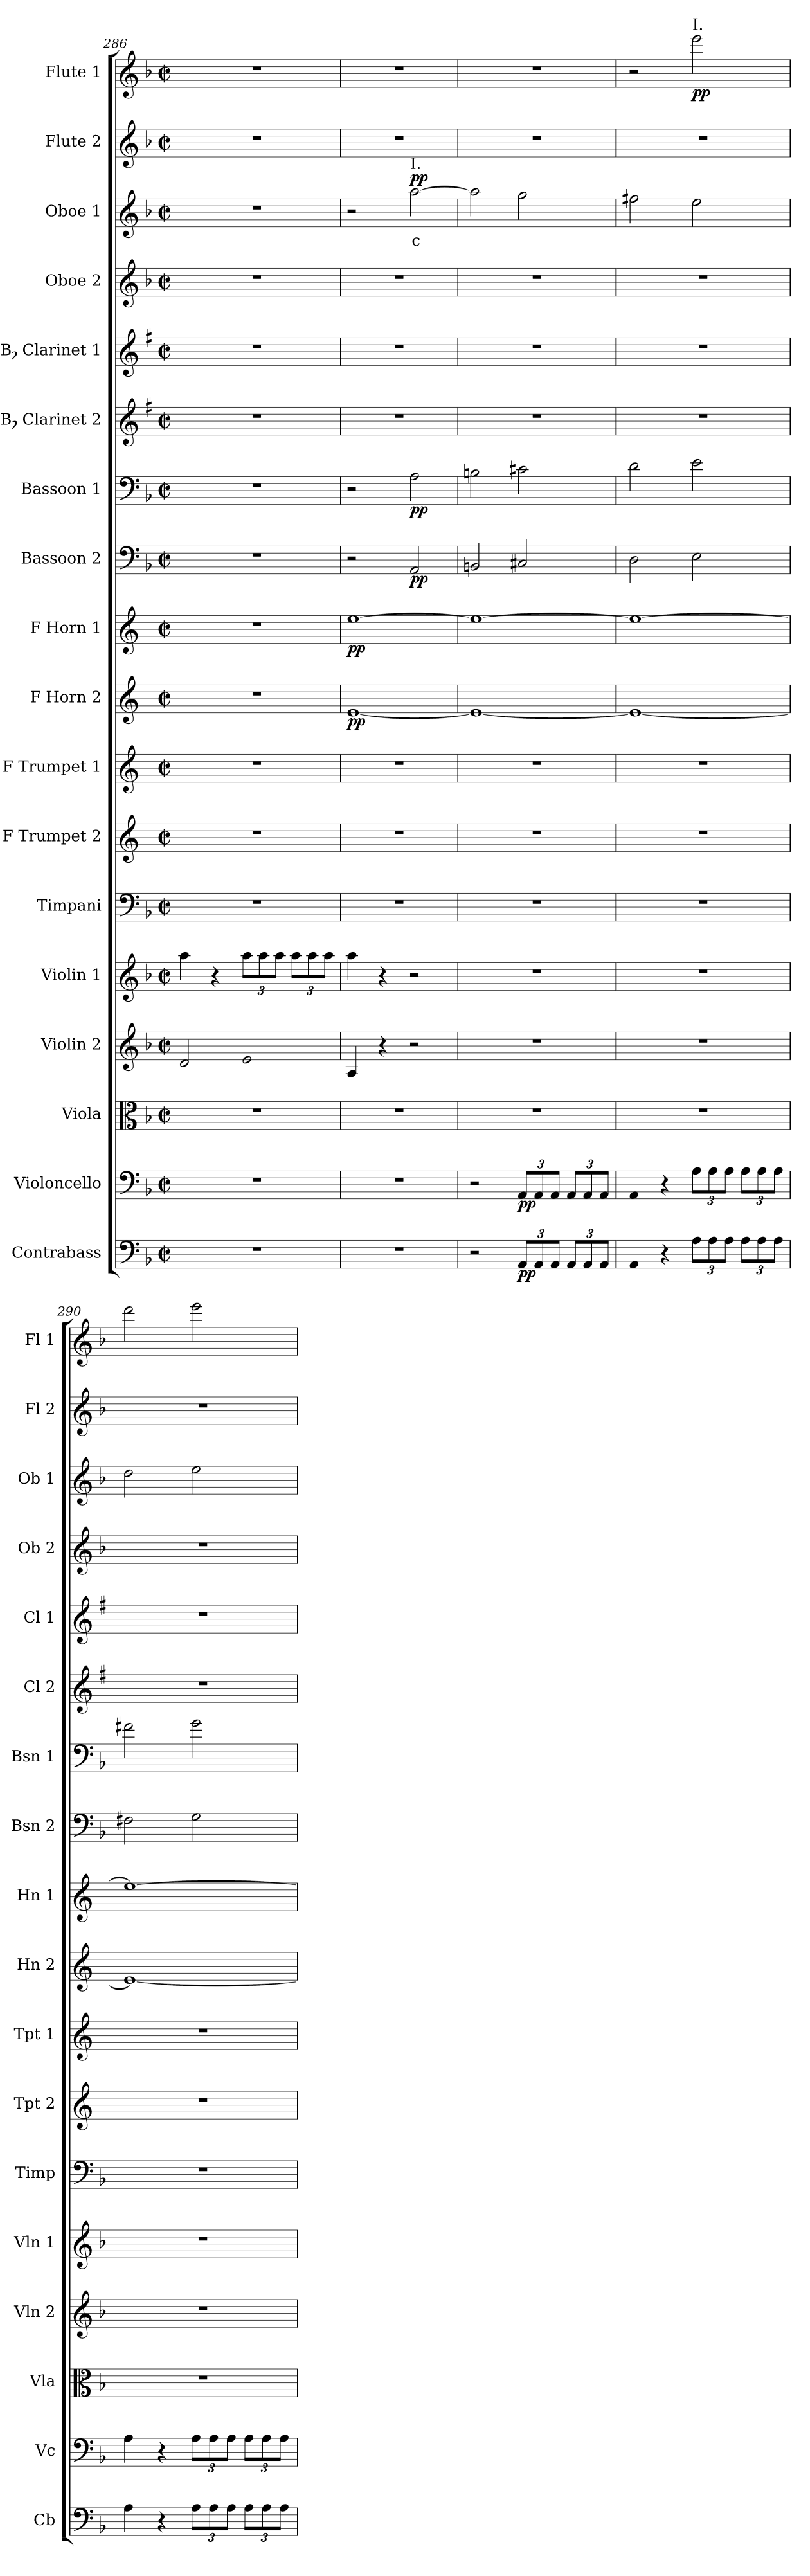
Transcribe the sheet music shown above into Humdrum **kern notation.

**kern	**dynam	**kern	**dynam	**kern	**kern	**kern	**kern	**kern	**kern	**kern	**dynam	**kern	**dynam	**kern	**dynam	**kern	**dynam	**kern	**kern	**kern	**kern	**text	**dynam	**kern	**kern	**dynam
*part18	*part18	*part17	*part17	*part16	*part15	*part14	*part13	*part12	*part11	*part10	*part10	*part9	*part9	*part8	*part8	*part7	*part7	*part6	*part5	*part4	*part3	*part3	*part3	*part2	*part1	*part1
*staff18	*staff18	*staff17	*staff17	*staff16	*staff15	*staff14	*staff13	*staff12	*staff11	*staff10	*staff10	*staff9	*staff9	*staff8	*staff8	*staff7	*staff7	*staff6	*staff5	*staff4	*staff3	*staff3	*staff3	*staff2	*staff1	*staff1
*I"Contrabass	*	*I"Violoncello	*	*I"Viola	*I"Violin 2	*I"Violin 1	*I"Timpani	*I"F Trumpet 2	*I"F Trumpet 1	*I"F Horn 2	*	*I"F Horn 1	*	*I"Bassoon 2	*	*I"Bassoon 1	*	*I"Bb Clarinet 2	*I"Bb Clarinet 1	*I"Oboe 2	*I"Oboe 1	*	*	*I"Flute 2	*I"Flute 1	*
*I'Cb	*	*I'Vc	*	*I'Vla	*I'Vln 2	*I'Vln 1	*I'Timp	*I'Tpt 2	*I'Tpt 1	*I'Hn 2	*	*I'Hn 1	*	*I'Bsn 2	*	*I'Bsn 1	*	*I'Cl 2	*I'Cl 1	*I'Ob 2	*I'Ob 1	*	*	*I'Fl 2	*I'Fl 1	*
*clefF4	*	*clefF4	*	*clefC3	*clefG2	*clefG2	*clefF4	*clefG2	*clefG2	*clefG2	*	*clefG2	*	*clefF4	*	*clefF4	*	*clefG2	*clefG2	*clefG2	*clefG2	*	*	*clefG2	*clefG2	*
*ITrd7c12	*	*	*	*	*	*	*	*ITrd-3c-5	*ITrd-3c-5	*ITrd4c7	*	*ITrd4c7	*	*	*	*	*	*ITrd1c2	*ITrd1c2	*	*	*	*	*	*	*
*k[b-]	*	*k[b-]	*	*k[b-]	*k[b-]	*k[b-]	*k[b-]	*k[b-]	*k[b-]	*k[b-]	*	*k[b-]	*	*k[b-]	*	*k[b-]	*	*k[b-]	*k[b-]	*k[b-]	*k[b-]	*	*	*k[b-]	*k[b-]	*
*M2/2	*	*M2/2	*	*M2/2	*M2/2	*M2/2	*M2/2	*M2/2	*M2/2	*M2/2	*	*M2/2	*	*M2/2	*	*M2/2	*	*M2/2	*M2/2	*M2/2	*M2/2	*	*	*M2/2	*M2/2	*
*met(c|)	*	*met(c|)	*	*met(c|)	*met(c|)	*met(c|)	*met(c|)	*met(c|)	*met(c|)	*met(c|)	*	*met(c|)	*	*met(c|)	*	*met(c|)	*	*met(c|)	*met(c|)	*met(c|)	*met(c|)	*	*	*met(c|)	*met(c|)	*
=286	=286	=286	=286	=286	=286	=286	=286	=286	=286	=286	=286	=286	=286	=286	=286	=286	=286	=286	=286	=286	=286	=286	=286	=286	=286	=286
1r	.	1r	.	1r	2d/	4aa\	1r	1r	1r	1r	.	1r	.	1r	.	1r	.	1r	1r	1r	1r	.	.	1r	1r	.
.	.	.	.	.	.	4r	.	.	.	.	.	.	.	.	.	.	.	.	.	.	.	.	.	.	.	.
*	*	*	*	*	*	*Xbrackettup	*	*	*	*	*	*	*	*	*	*	*	*	*	*	*	*	*	*	*	*
.	.	.	.	.	2e/	12aa\L	.	.	.	.	.	.	.	.	.	.	.	.	.	.	.	.	.	.	.	.
.	.	.	.	.	.	12aa\	.	.	.	.	.	.	.	.	.	.	.	.	.	.	.	.	.	.	.	.
.	.	.	.	.	.	12aa\J	.	.	.	.	.	.	.	.	.	.	.	.	.	.	.	.	.	.	.	.
.	.	.	.	.	.	12aa\L	.	.	.	.	.	.	.	.	.	.	.	.	.	.	.	.	.	.	.	.
.	.	.	.	.	.	12aa\	.	.	.	.	.	.	.	.	.	.	.	.	.	.	.	.	.	.	.	.
.	.	.	.	.	.	12aa\J	.	.	.	.	.	.	.	.	.	.	.	.	.	.	.	.	.	.	.	.
=287	=287	=287	=287	=287	=287	=287	=287	=287	=287	=287	=287	=287	=287	=287	=287	=287	=287	=287	=287	=287	=287	=287	=287	=287	=287	=287
!	!	!	!	!	!	!	!	!	!	!	!LO:DY:b	!	!LO:DY:b	!	!	!	!	!	!	!	!	!	!	!	!	!
1r	.	1r	.	1r	4A/	4aa\	1r	1r	1r	[1A	pp	[1a	pp	2r	.	2r	.	1r	1r	1r	2r	.	.	1r	1r	.
.	.	.	.	.	4r	4r	.	.	.	.	.	.	.	.	.	.	.	.	.	.	.	.	.	.	.	.
!	!	!	!	!	!	!	!	!	!	!	!	!	!	!	!	!	!	!	!	!	!LO:TX:a:t=I.	!	!	!	!	!
!	!	!	!	!	!	!	!	!	!	!	!	!	!	!	!LO:DY:b	!	!LO:DY:b	!	!	!	!	!LO:LY:b:color=#FF0000	!LO:DY:b	!	!	!
.	.	.	.	.	2r	2r	.	.	.	.	.	.	.	2AA/	pp	2A\	pp	.	.	.	[2aa\	c	pp	.	.	.
=288	=288	=288	=288	=288	=288	=288	=288	=288	=288	=288	=288	=288	=288	=288	=288	=288	=288	=288	=288	=288	=288	=288	=288	=288	=288	=288
2r	.	2r	.	1r	1r	1r	1r	1r	1r	1A_	.	1a_	.	2BBn/	.	2Bn\	.	1r	1r	1r	2aa\]	.	.	1r	1r	.
*Xbrackettup	*	*Xbrackettup	*	*	*	*	*	*	*	*	*	*	*	*	*	*	*	*	*	*	*	*	*	*	*	*
!	!LO:DY:b	!	!LO:DY:b	!	!	!	!	!	!	!	!	!	!	!	!	!	!	!	!	!	!	!	!	!	!	!
12AAA/L	pp	12AA/L	pp	.	.	.	.	.	.	.	.	.	.	2C#X/	.	2c#X\	.	.	.	.	2gg\	.	.	.	.	.
12AAA/	.	12AA/	.	.	.	.	.	.	.	.	.	.	.	.	.	.	.	.	.	.	.	.	.	.	.	.
12AAA/J	.	12AA/J	.	.	.	.	.	.	.	.	.	.	.	.	.	.	.	.	.	.	.	.	.	.	.	.
12AAA/L	.	12AA/L	.	.	.	.	.	.	.	.	.	.	.	.	.	.	.	.	.	.	.	.	.	.	.	.
12AAA/	.	12AA/	.	.	.	.	.	.	.	.	.	.	.	.	.	.	.	.	.	.	.	.	.	.	.	.
12AAA/J	.	12AA/J	.	.	.	.	.	.	.	.	.	.	.	.	.	.	.	.	.	.	.	.	.	.	.	.
=289	=289	=289	=289	=289	=289	=289	=289	=289	=289	=289	=289	=289	=289	=289	=289	=289	=289	=289	=289	=289	=289	=289	=289	=289	=289	=289
4AAA/	.	4AA/	.	1r	1r	1r	1r	1r	1r	1A_	.	1a_	.	2D\	.	2d\	.	1r	1r	1r	2ff#X\	.	.	1r	2r	.
4r	.	4r	.	.	.	.	.	.	.	.	.	.	.	.	.	.	.	.	.	.	.	.	.	.	.	.
!	!	!	!	!	!	!	!	!	!	!	!	!	!	!	!	!	!	!	!	!	!	!	!	!	!LO:TX:a:t=I.	!
!	!	!	!	!	!	!	!	!	!	!	!	!	!	!	!	!	!	!	!	!	!	!	!	!	!	!LO:DY:b
12AA\L	.	12A\L	.	.	.	.	.	.	.	.	.	.	.	2E\	.	2e\	.	.	.	.	2ee\	.	.	.	2eee\	pp
12AA\	.	12A\	.	.	.	.	.	.	.	.	.	.	.	.	.	.	.	.	.	.	.	.	.	.	.	.
12AA\J	.	12A\J	.	.	.	.	.	.	.	.	.	.	.	.	.	.	.	.	.	.	.	.	.	.	.	.
12AA\L	.	12A\L	.	.	.	.	.	.	.	.	.	.	.	.	.	.	.	.	.	.	.	.	.	.	.	.
12AA\	.	12A\	.	.	.	.	.	.	.	.	.	.	.	.	.	.	.	.	.	.	.	.	.	.	.	.
12AA\J	.	12A\J	.	.	.	.	.	.	.	.	.	.	.	.	.	.	.	.	.	.	.	.	.	.	.	.
=290	=290	=290	=290	=290	=290	=290	=290	=290	=290	=290	=290	=290	=290	=290	=290	=290	=290	=290	=290	=290	=290	=290	=290	=290	=290	=290
4AA\	.	4A\	.	1r	1r	1r	1r	1r	1r	1A_	.	1a_	.	2F#X\	.	2f#X\	.	1r	1r	1r	2dd\	.	.	1r	2ddd\	.
4r	.	4r	.	.	.	.	.	.	.	.	.	.	.	.	.	.	.	.	.	.	.	.	.	.	.	.
12AA\L	.	12A\L	.	.	.	.	.	.	.	.	.	.	.	2G\	.	2g\	.	.	.	.	2ee\	.	.	.	2eee\	.
12AA\	.	12A\	.	.	.	.	.	.	.	.	.	.	.	.	.	.	.	.	.	.	.	.	.	.	.	.
12AA\J	.	12A\J	.	.	.	.	.	.	.	.	.	.	.	.	.	.	.	.	.	.	.	.	.	.	.	.
12AA\L	.	12A\L	.	.	.	.	.	.	.	.	.	.	.	.	.	.	.	.	.	.	.	.	.	.	.	.
12AA\	.	12A\	.	.	.	.	.	.	.	.	.	.	.	.	.	.	.	.	.	.	.	.	.	.	.	.
12AA\J	.	12A\J	.	.	.	.	.	.	.	.	.	.	.	.	.	.	.	.	.	.	.	.	.	.	.	.
=	=	=	=	=	=	=	=	=	=	=	=	=	=	=	=	=	=	=	=	=	=	=	=	=	=	=
*-	*-	*-	*-	*-	*-	*-	*-	*-	*-	*-	*-	*-	*-	*-	*-	*-	*-	*-	*-	*-	*-	*-	*-	*-	*-	*-
